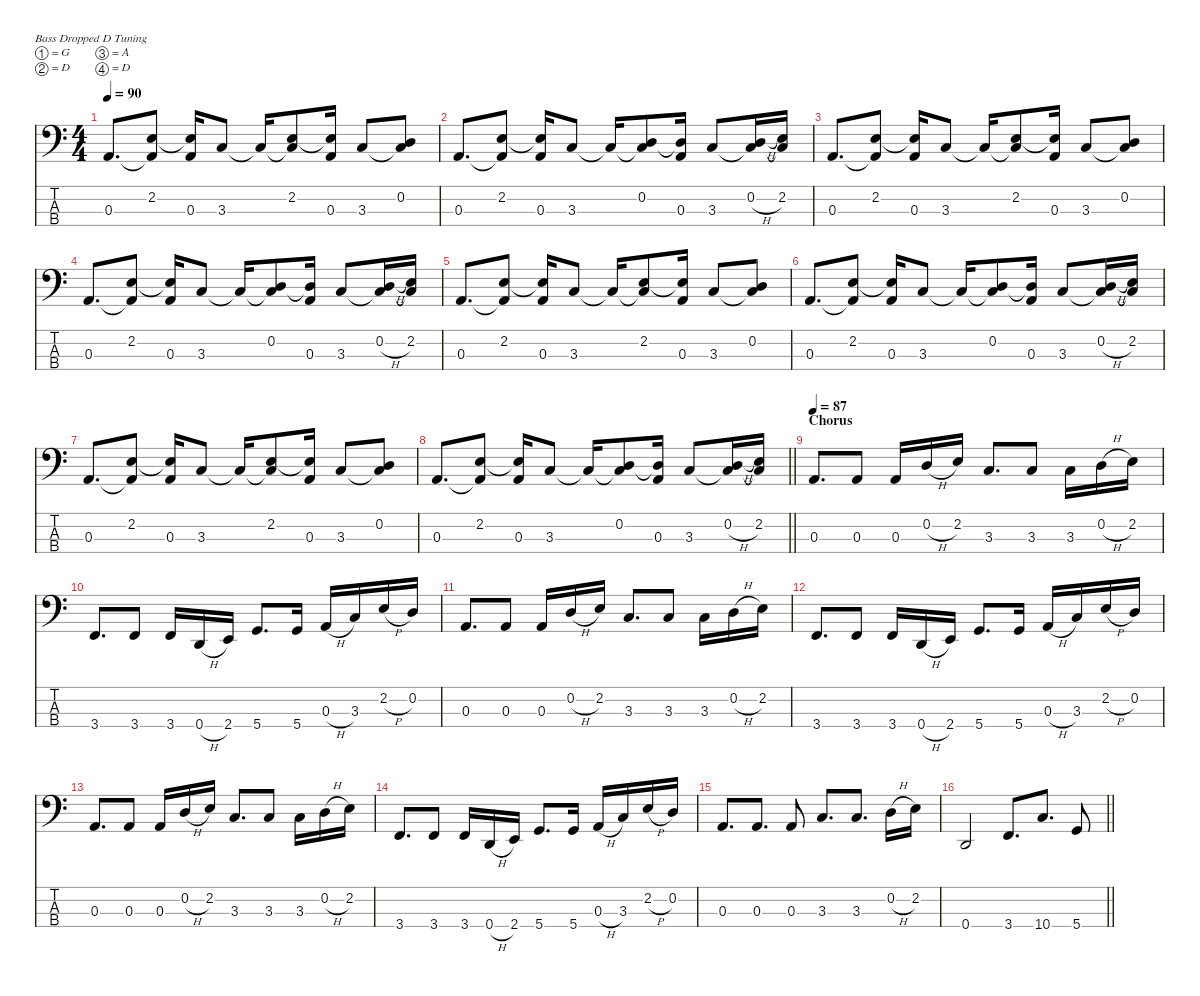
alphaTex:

\defaultSystemsLayout 4
\hideDynamics
\bracketExtendMode nobrackets
\singleTrackTrackNamePolicy hidden
\multiTrackTrackNamePolicy hidden
\otherSystemsTrackNameOrientation horizontal
\track ("Bass" "el.bs.") {instrument electricbasspick}
\staff {score tabs}
\tuning (G2 D2 A1 D1)
\ts (4 4)
\section ("" "")
\tempo 90
\clef f4
\ks c
0.3.8{d dy f instrument electricbasspick beam Up} (2.2 0.3{t}).8{beam Up} (2.2{t} 0.3).16{beam Up} 3.3.8{beam Up} 3.3{t}.16{beam Up} (2.2 3.3{t}).8{beam Up} (2.2{t} 0.3).16{beam Up} 3.3.8{beam Up} (0.2 3.3{t}).8{beam Up} |
0.3.8{d beam Up} (2.2 0.3{t}).8{beam Up} (2.2{t} 0.3).16{beam Up} 3.3.8{beam Up} 3.3{t}.16{beam Up} (0.2 3.3{t}).8{beam Up} (0.2{t} 0.3).16{beam Up} 3.3.8{beam Up} (0.2{h} 3.3{t}).16{beam Up} (2.2 3.3{t}).16{dy ff beam Up} |
0.3.8{d dy f beam Up} (2.2 0.3{t}).8{beam Up} (2.2{t} 0.3).16{beam Up} 3.3.8{beam Up} 3.3{t}.16{beam Up} (2.2 3.3{t}).8{beam Up} (2.2{t} 0.3).16{beam Up} 3.3.8{beam Up} (0.2 3.3{t}).8{beam Up} |
0.3.8{d beam Up} (2.2 0.3{t}).8{beam Up} (2.2{t} 0.3).16{beam Up} 3.3.8{beam Up} 3.3{t}.16{beam Up} (0.2 3.3{t}).8{beam Up} (0.2{t} 0.3).16{beam Up} 3.3.8{beam Up} (0.2{h} 3.3{t}).16{beam Up} (2.2 3.3{t}).16{dy ff beam Up} |
0.3.8{d dy f beam Up} (2.2 0.3{t}).8{beam Up} (2.2{t} 0.3).16{beam Up} 3.3.8{beam Up} 3.3{t}.16{beam Up} (2.2 3.3{t}).8{beam Up} (2.2{t} 0.3).16{beam Up} 3.3.8{beam Up} (0.2 3.3{t}).8{beam Up} |
0.3.8{d beam Up} (2.2 0.3{t}).8{beam Up} (2.2{t} 0.3).16{beam Up} 3.3.8{beam Up} 3.3{t}.16{beam Up} (0.2 3.3{t}).8{beam Up} (0.2{t} 0.3).16{beam Up} 3.3.8{beam Up} (0.2{h} 3.3{t}).16{beam Up} (2.2 3.3{t}).16{dy ff beam Up} |
0.3.8{d dy f beam Up} (2.2 0.3{t}).8{beam Up} (2.2{t} 0.3).16{beam Up} 3.3.8{beam Up} 3.3{t}.16{beam Up} (2.2 3.3{t}).8{beam Up} (2.2{t} 0.3).16{beam Up} 3.3.8{beam Up} (0.2 3.3{t}).8{beam Up} |
\barLineRight lightlight
0.3.8{d beam Up} (2.2 0.3{t}).8{beam Up} (2.2{t} 0.3).16{beam Up} 3.3.8{beam Up} 3.3{t}.16{beam Up} (0.2 3.3{t}).8{beam Up} (0.2{t} 0.3).16{beam Up} 3.3.8{beam Up} (0.2{h} 3.3{t}).16{beam Up} (2.2 3.3{t}).16{dy ff beam Up} |
\section ("" "Chorus")
\tempo 87
0.3.8{d dy f beam Up} 0.3.8{beam Up} 0.3.16{beam Up} 0.2{h}.16{beam Up} 2.2.16{dy ff beam Up} 3.3.8{d dy f beam Up} 3.3.8{beam Up} 3.3.16{beam Down} 0.2{h}.16{beam Down} 2.2.16{dy ff beam Down} |
3.4.8{d dy f beam Up} 3.4.8{beam Up} 3.4.16{beam Up} 0.4{h}.16{beam Up} 2.4.16{dy ff beam Up} 5.4.8{d dy f beam Up} 5.4.16{beam Up} 0.3{h}.16{beam Up} 3.3.16{dy ff beam Up} 2.2{h}.16{dy f beam Up} 0.2.16{dy ff beam Up} |
0.3.8{d dy f beam Up} 0.3.8{beam Up} 0.3.16{beam Up} 0.2{h}.16{beam Up} 2.2.16{dy ff beam Up} 3.3.8{d dy f beam Up} 3.3.8{beam Up} 3.3.16{beam Down} 0.2{h}.16{beam Down} 2.2.16{dy ff beam Down} |
3.4.8{d dy f beam Up} 3.4.8{beam Up} 3.4.16{beam Up} 0.4{h}.16{beam Up} 2.4.16{dy ff beam Up} 5.4.8{d dy f beam Up} 5.4.16{beam Up} 0.3{h}.16{beam Up} 3.3.16{dy ff beam Up} 2.2{h}.16{dy f beam Up} 0.2.16{dy ff beam Up} |
0.3.8{d dy f beam Up} 0.3.8{beam Up} 0.3.16{beam Up} 0.2{h}.16{beam Up} 2.2.16{dy ff beam Up} 3.3.8{d dy f beam Up} 3.3.8{beam Up} 3.3.16{beam Down} 0.2{h}.16{beam Down} 2.2.16{dy ff beam Down} |
3.4.8{d dy f beam Up} 3.4.8{beam Up} 3.4.16{beam Up} 0.4{h}.16{beam Up} 2.4.16{dy ff beam Up} 5.4.8{d dy f beam Up} 5.4.16{beam Up} 0.3{h}.16{beam Up} 3.3.16{dy ff beam Up} 2.2{h}.16{dy f beam Up} 0.2.16{dy ff beam Up} |
0.3.8{d dy f beam Up} 0.3.8{d beam Up} 0.3.8{beam Up} 3.3.8{d beam Up} 3.3.8{d beam Up} 0.2{h}.16{beam Down} 2.2.16{dy ff beam Down} |
\barLineRight lightlight
0.4.2{dy f beam Up} 3.4.8{d beam Up} 10.4.8{d beam Up} 5.4.8{beam Up}
